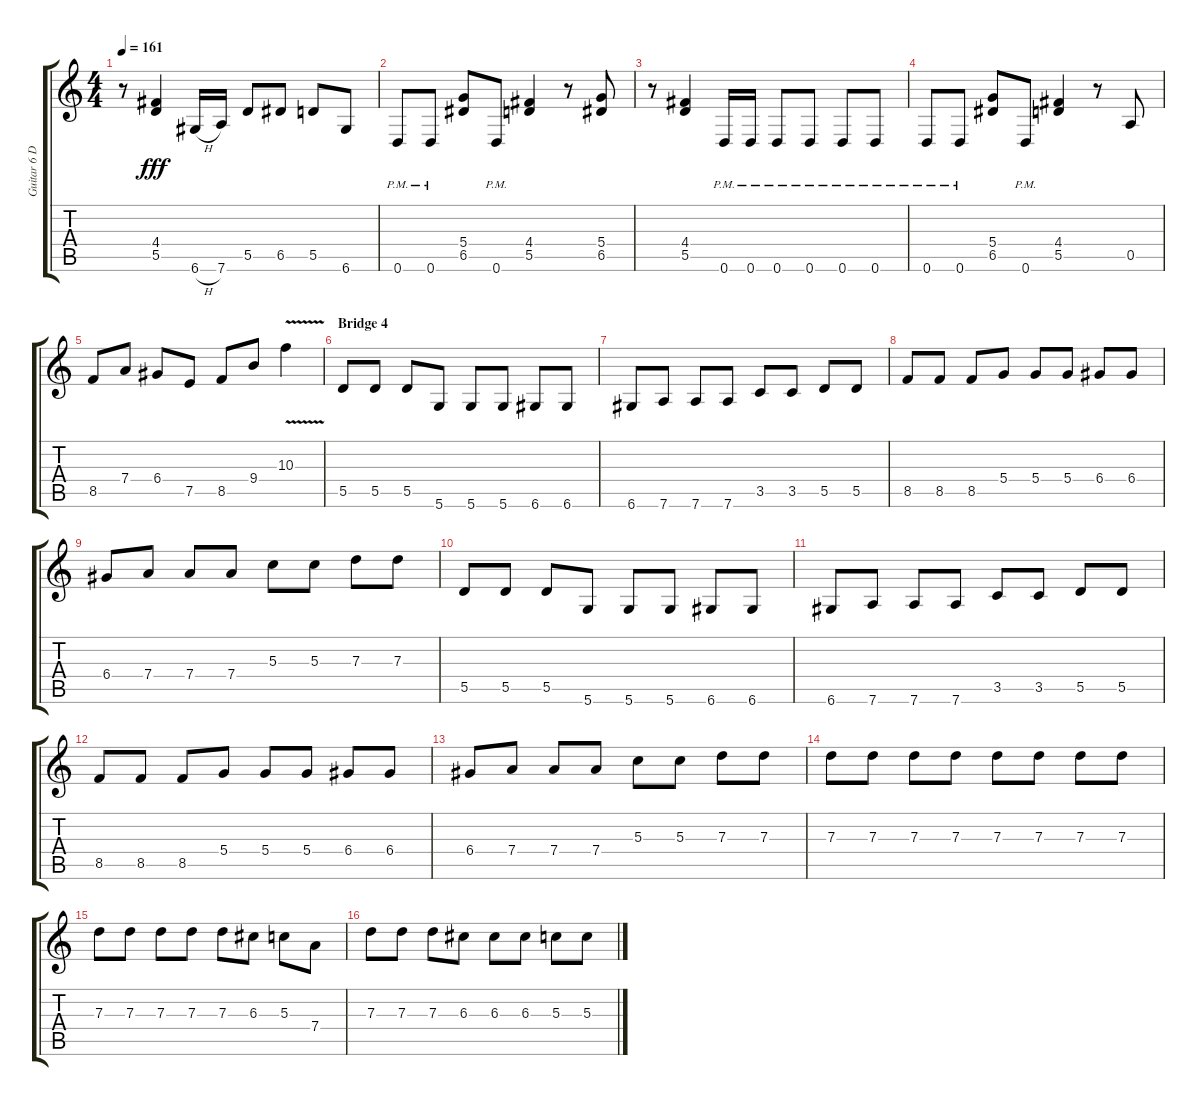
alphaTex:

\track ("Guitar 6 Drop D" "Guitar 6 D") {instrument overdrivenguitar}
\staff {score tabs}
\tuning (E4 B3 G3 D3 A2 D2) {hide}
\ts (4 4)
\tempo 161
\clef g2
\ks c
r.8{dy fff} (4.4 5.5).4 6.6{h}.16 7.6.16 5.5.8 6.5.8 5.5.8 6.6.8 |
0.6{pm}.8 0.6{pm}.8 (5.4 6.5).8 0.6{pm}.8 (4.4 5.5).4 r.8 (5.4 6.5).8 |
r.8 (4.4 5.5).4 0.6{pm}.16 0.6{pm}.16 0.6{pm}.8 0.6{pm}.8 0.6{pm}.8 0.6{pm}.8 |
0.6{pm}.8 0.6{pm}.8 (5.4 6.5).8 0.6{pm}.8 (4.4 5.5).4 r.8 0.5.8 |
8.5.8 7.4.8 6.4.8 7.5.8 8.5.8 9.4.8 10.3{v}.4 |
\section ("" "Bridge 4")
5.5.8 5.5.8 5.5.8 5.6.8 5.6.8 5.6.8 6.6.8 6.6.8 |
6.6.8 7.6.8 7.6.8 7.6.8 3.5.8 3.5.8 5.5.8 5.5.8 |
8.5.8 8.5.8 8.5.8 5.4.8 5.4.8 5.4.8 6.4.8 6.4.8 |
6.4.8 7.4.8 7.4.8 7.4.8 5.3.8 5.3.8 7.3.8 7.3.8 |
5.5.8 5.5.8 5.5.8 5.6.8 5.6.8 5.6.8 6.6.8 6.6.8 |
6.6.8 7.6.8 7.6.8 7.6.8 3.5.8 3.5.8 5.5.8 5.5.8 |
8.5.8 8.5.8 8.5.8 5.4.8 5.4.8 5.4.8 6.4.8 6.4.8 |
6.4.8 7.4.8 7.4.8 7.4.8 5.3.8 5.3.8 7.3.8 7.3.8 |
7.3.8 7.3.8 7.3.8 7.3.8 7.3.8 7.3.8 7.3.8 7.3.8 |
7.3.8 7.3.8 7.3.8 7.3.8 7.3.8 6.3.8 5.3.8 7.4.8 |
7.3.8 7.3.8 7.3.8 6.3.8 6.3.8 6.3.8 5.3.8 5.3.8
